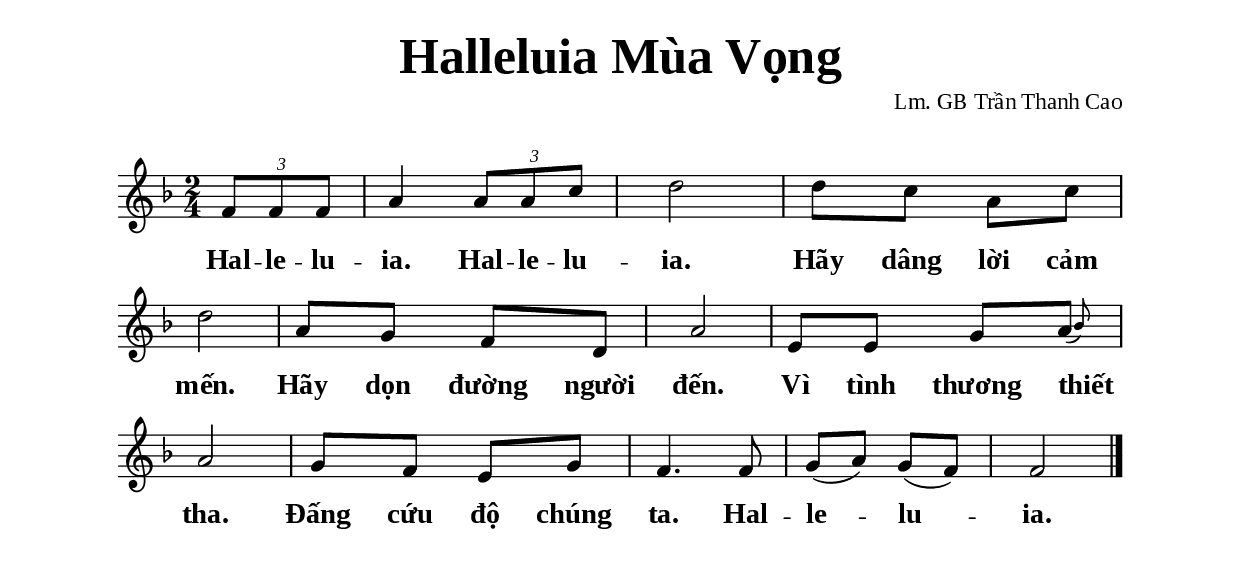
% Cài đặt chung
\version "2.22.1"
\include "english.ly"

\header {
  title = \markup { \fontsize #3 "Halleluia Mùa Vọng" }
  poet = " "
  composer = "Lm. GB Trần Thanh Cao"
  arranger = " "
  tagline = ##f
}

% Nhạc điệp khúc
nhacDiepKhuc = \relative c' {
  \partial 4 \tuplet 3/2 { f8 f f } |
  a4 \tuplet 3/2 { a8 a c } |
  d2 |
  d8 c a c | \break
  d2 |
  a8 g f d |
  a'2 |
  #(define afterGraceFraction (cons 1 3))
  e8 e g \afterGrace a (bf) |
  a2 |
  g8 f e g |
  f4. f8 |
  g8 (a) g (f) |
  f2 \bar "|."
}

% Lời điệp khúc
loiDiepKhuc = \lyricmode {
  Hal -- le -- lu -- ia.
  Hal -- le -- lu -- ia.
  Hãy dâng lời cảm mến.
  Hãy dọn đường người đến.
  Vì tình thương thiết tha.
  Đấng cứu độ chúng ta.
  Hal -- le -- lu -- ia.
}

% Dàn trang
\paper {
  #(set-paper-size "a4")
  top-margin = 15\mm
  bottom-margin = 10\mm
  left-margin = 20\mm
  right-margin = 20\mm
  indent = #0
  #(define fonts
    (make-pango-font-tree
      "Liberation Serif"
      "Liberation Serif"
      "Liberation Serif"
      (/ 20 20)))
  page-count = #1
  system-system-spacing = #'((basic-distance . 12)
                             (minimum-distance . 12.5)
                             (padding . 1))
  score-system-spacing = #'((basic-distance . 12)
                             (minimum-distance . 12.5)
                             (padding . 1))
}

% Thiết lập tông và nhịp
TongNhip = { \key f \major \time 2/4 }

\score {
  \new ChoirStaff <<
    \new Staff = diepKhuc \with {
        \consists "Merge_rests_engraver"
        %\magnifyStaff #(magstep +1)
      }
      <<
      \new Voice = beSop {
        \TongNhip \stemNeutral \nhacDiepKhuc
      }
    >>
    \new Lyrics \with {
          \override VerticalAxisGroup.
            nonstaff-relatedstaff-spacing.padding = #2
          \override VerticalAxisGroup.
            nonstaff-unrelatedstaff-spacing.padding = #2
        }
        \lyricsto beSop \loiDiepKhuc
  >>
  \layout {
    \override Lyrics.LyricText.font-series = #'bold
    \override Lyrics.LyricText.font-size = #+2
    \override Lyrics.LyricSpace.minimum-distance = #3.5
    \override Score.BarNumber.break-visibility = ##(#f #f #f)
    \override Score.SpacingSpanner.uniform-stretching = ##t
  }
}
